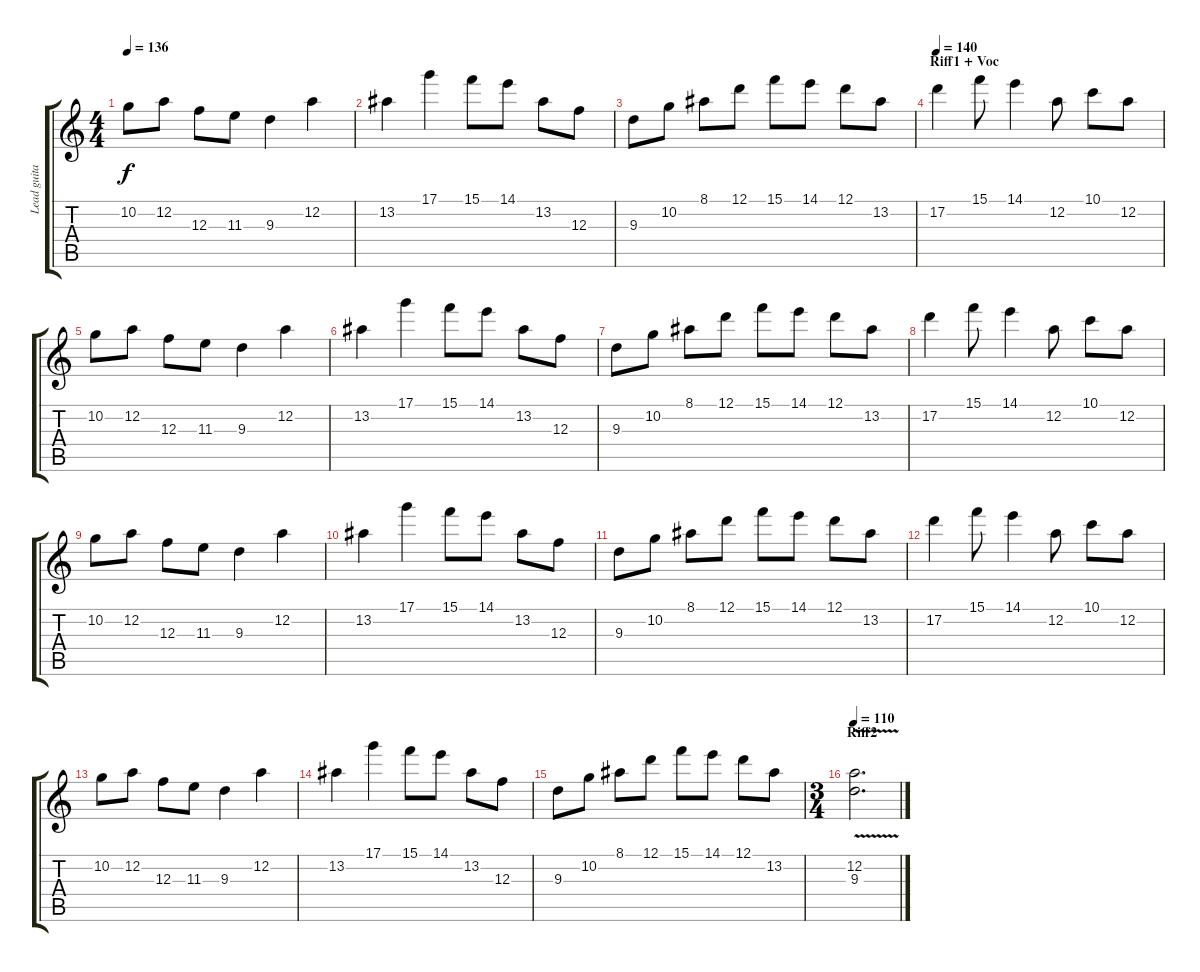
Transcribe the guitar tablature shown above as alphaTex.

\track ("Lead guitar 1" "Lead guita") {instrument overdrivenguitar}
\staff {score tabs}
\tuning (D4 A3 F3 C3 G2 D2) {hide}
\ts (4 4)
\tempo 136
\clef g2
\ks c
10.2.8{dy f} 12.2.8 12.3.8 11.3.8 9.3.4 12.2.4 |
13.2.4 17.1.4 15.1.8 14.1.8 13.2.8 12.3.8 |
9.3.8 10.2.8 8.1.8 12.1.8 15.1.8 14.1.8 12.1.8 13.2.8 |
\section ("" "Riff1 + Voc")
\tempo 140
17.2.4 15.1.8 14.1.4 12.2.8 10.1.8 12.2.8 |
10.2.8 12.2.8 12.3.8 11.3.8 9.3.4 12.2.4 |
13.2.4 17.1.4 15.1.8 14.1.8 13.2.8 12.3.8 |
9.3.8 10.2.8 8.1.8 12.1.8 15.1.8 14.1.8 12.1.8 13.2.8 |
17.2.4 15.1.8 14.1.4 12.2.8 10.1.8 12.2.8 |
10.2.8 12.2.8 12.3.8 11.3.8 9.3.4 12.2.4 |
13.2.4 17.1.4 15.1.8 14.1.8 13.2.8 12.3.8 |
9.3.8 10.2.8 8.1.8 12.1.8 15.1.8 14.1.8 12.1.8 13.2.8 |
17.2.4 15.1.8 14.1.4 12.2.8 10.1.8 12.2.8 |
10.2.8 12.2.8 12.3.8 11.3.8 9.3.4 12.2.4 |
13.2.4 17.1.4 15.1.8 14.1.8 13.2.8 12.3.8 |
9.3.8 10.2.8 8.1.8 12.1.8 15.1.8 14.1.8 12.1.8 13.2.8 |
\ts (3 4)
\section ("" "Riff2")
\tempo 110
(12.2{v} 9.3{v}).2{d volume 11}
